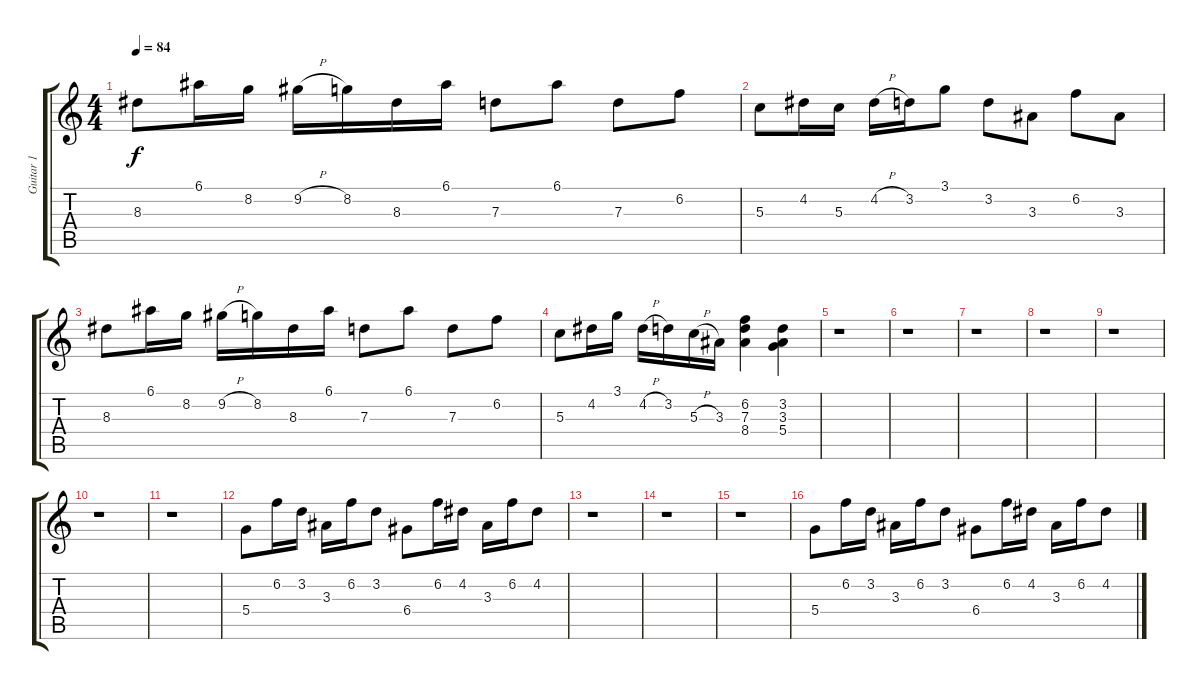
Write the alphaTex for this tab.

\track ("Guitar 1" "Guitar 1") {instrument acousticguitarsteel}
\staff {score tabs}
\tuning (E4 B3 G3 D3 A2 E2) {hide}
\ts (4 4)
\tempo 84
\clef g2
\ks c
8.3.8{dy f} 6.1.16 8.2.16 9.2{h}.16 8.2.16 8.3.16 6.1.16 7.3.8 6.1.8 7.3.8 6.2.8 |
5.3.8 4.2.16 5.3.16 4.2{h}.16 3.2.16 3.1.8 3.2.8 3.3.8 6.2.8 3.3.8 |
8.3.8 6.1.16 8.2.16 9.2{h}.16 8.2.16 8.3.16 6.1.16 7.3.8 6.1.8 7.3.8 6.2.8 |
5.3.8 4.2.16 3.1.16 4.2{h}.16 3.2.16 5.3{h}.16 3.3.16 (6.2 7.3 8.4).4 (3.2 3.3 5.4).4 |
r.1 |
r.1 |
r.1 |
r.1 |
r.1 |
r.1 |
r.1 |
5.4.8 6.2.16 3.2.16 3.3.16 6.2.16 3.2.8 6.4.8 6.2.16 4.2.16 3.3.16 6.2.16 4.2.8 |
r.1 |
r.1 |
r.1 |
5.4.8 6.2.16 3.2.16 3.3.16 6.2.16 3.2.8 6.4.8 6.2.16 4.2.16 3.3.16 6.2.16 4.2.8
